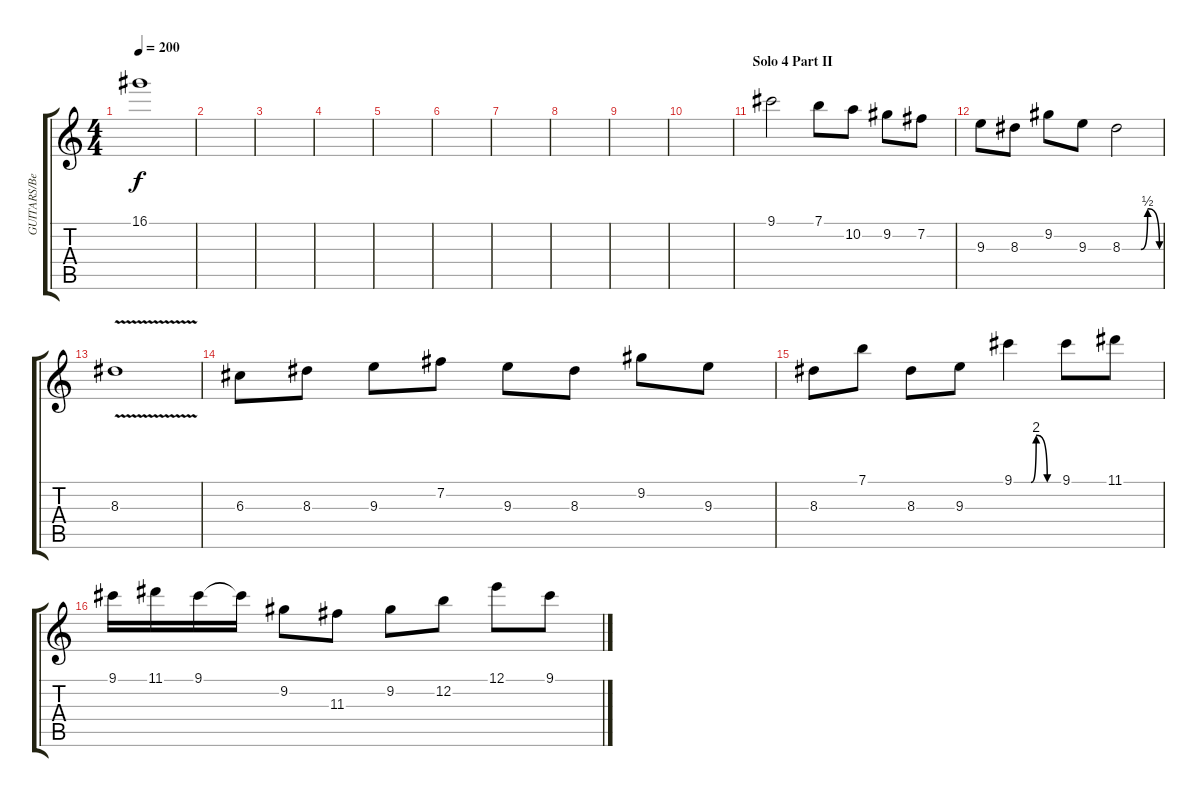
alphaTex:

\track ("GUITARS/Bells of Sorrow" "GUITARS/Be") {instrument distortionguitar}
\staff {score tabs}
\tuning (E4 B3 G3 D3 A2 E2) {hide}
\ts (4 4)
\tempo 200
\clef g2
\ks c
16.1{t}.1{dy f} |
|
|
|
|
|
|
|
|
|
\section ("" "Solo 4 Part II")
9.1.2{volume 16 instrument overdrivenguitar} 7.1.8 10.2.8 9.2.8 7.2.8 |
9.3.8 8.3.8 9.2.8 9.3.8 8.3{be (custom 0 0 30 0 41 2 60 0)}.2 |
8.3{v}.1 |
6.3.8 8.3.8 9.3.8 7.2.8 9.3.8 8.3.8 9.2.8 9.3.8 |
8.3.8 7.1.8 8.3.8 9.3.8 9.1{be (custom 0 0 23 0 30 8 45 0 60 0)}.4 9.1.8 11.1.8 |
9.1.16 11.1.16 9.1.16 9.1{t}.16 9.2.8 11.3.8 9.2.8 12.2.8 12.1.8 9.1.8
